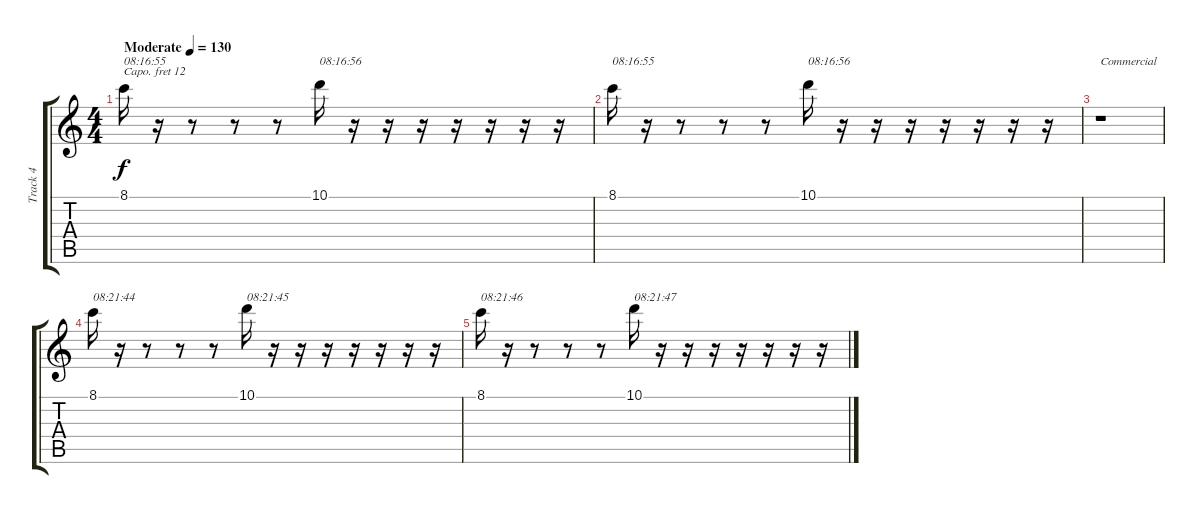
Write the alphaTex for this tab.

\track ("Track 4" "Track 4") {instrument recorder}
\staff {score tabs}
\capo 12
\tuning (E4 B3 G3 D3 A2 E2) {hide}
\ts (4 4)
\tempo (130 "Moderate")
\clef g2
\ks c
8.1.16{txt "08:16:55" dy f instrument recorder} r.16 r.8 r.8 r.8 10.1.16{txt "08:16:56"} r.16 r.16 r.16 r.16 r.16 r.16 r.16 |
8.1.16{txt "08:16:55"} r.16 r.8 r.8 r.8 10.1.16{txt "08:16:56"} r.16 r.16 r.16 r.16 r.16 r.16 r.16 |
r.1{txt "Commercial"} |
8.1.16{txt "08:21:44"} r.16 r.8 r.8 r.8 10.1.16{txt "08:21:45"} r.16 r.16 r.16 r.16 r.16 r.16 r.16 |
8.1.16{txt "08:21:46"} r.16 r.8 r.8 r.8 10.1.16{txt "08:21:47"} r.16 r.16 r.16 r.16 r.16 r.16 r.16
